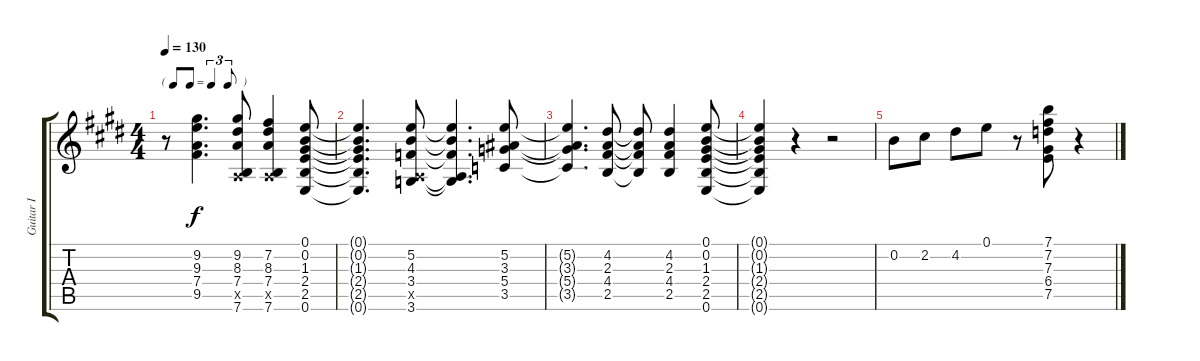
\track ("Guitar I" "Guitar I") {instrument acousticguitarsteel}
\staff {score tabs}
\tuning (E4 B3 G3 D3 A2 E2) {hide}
\ts (4 4)
\tf triplet8th
\tempo 130
\clef g2
\ks e
r.8{dy f} (9.2 9.3 7.4 9.5).4{d} (9.2 8.3 7.4 0.5{x} 7.6).8 (7.2 8.3 7.4 0.5{x} 7.6).4 (0.1 0.2 1.3 2.4 2.5 0.6).8 |
(0.1{t} 0.2{t} 1.3{t} 2.4{t} 2.5{t} 0.6{t}).4{d} (5.2 4.3 3.4 0.5{x} 3.6).8 (5.2{t} 4.3{t} 3.4{t} 0.5{t} 3.6{t}).4{d} (5.2 3.3 5.4 3.5).8 |
(5.2{t} 3.3{t} 5.4{t} 3.5{t}).4{d} (4.2 2.3 4.4 2.5).8 (4.2{t} 2.3{t} 4.4{t} 2.5{t}).8 (4.2 2.3 4.4 2.5).4 (0.1 0.2 1.3 2.4 2.5 0.6).8 |
(0.1{t} 0.2{t} 1.3{t} 2.4{t} 2.5{t} 0.6{t}).4 r.4 r.2 |
0.2.8 2.2.8 4.2.8 0.1.8 r.8 (7.1 7.2 7.3 6.4 7.5).8 r.4
